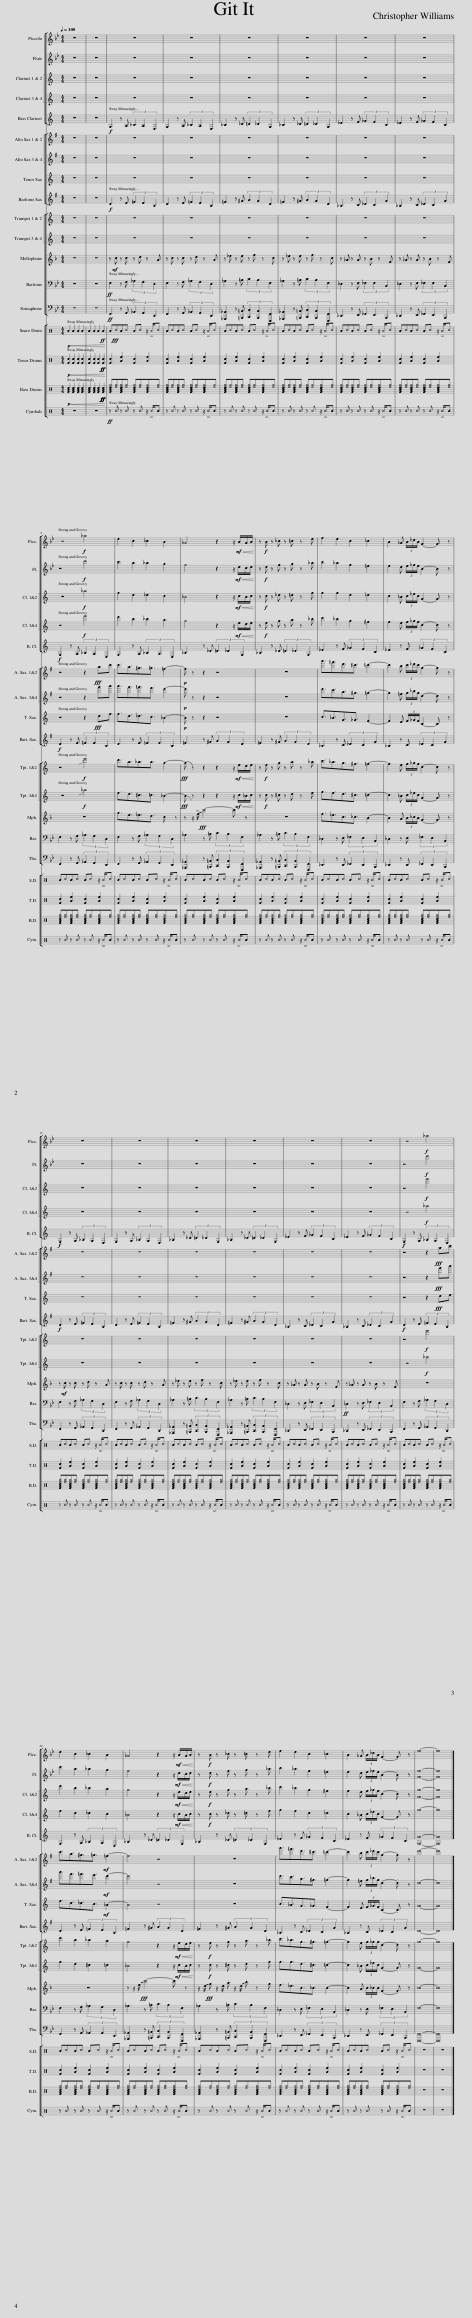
X:1
%%score [ 1 2 [ 3 4 ] 5 ] [ [ 6 7 ] 8 9 ] [ [ 10 11 ] 12 13 14 ] [ 15 16 17 18 ]
L:1/8
Q:1/4=100
M:4/4
I:linebreak $
K:Bb
V:1 treble transpose=12
V:2 treble
V:3 treble transpose=-2
V:4 treble transpose=-2
V:5 treble transpose=-14
V:6 treble transpose=-9
V:7 treble transpose=-9
V:8 treble transpose=-14
V:9 treble transpose=-21
V:10 treble transpose=-2
V:11 treble transpose=-2
V:12 treble transpose=-7
V:13 bass
V:14 bass
V:15 perc
K:none
V:16 perc
K:none
V:17 perc
K:none
V:18 perc
K:none
V:1
 z8 | z8 | z8 | z8 | z8 | %5
 z8 | z8 | z8 |$ z4!f! _a4 | e2 c2 _c2 B2 | %10
 _A4 z2 z/!mf!!<(! B/A/B/!<)! | z!f! B z _c z =c z e | f2 e2 c2 _c2 | B2 _A (3B/_d/B/ F2- F z |$ z8 | %15
 z8 | z8 | z8 | z8 | z8 | %20
 z4!f! _a4 |$ e2 c2 _c2 B2 | _A4 z2 z/!mf!!<(! B/A/B/!<)! | z!f! B z _c z =c z e | f2 e2 c2 _c2 | %25
 B2 _A (3B/_d/B/ F2- .F z | f8- | f8 |] %28
V:2
 z8 | z8 | z8 | z8 | z8 | %5
 z8 | z8 | z8 |$ z4!f! d'4 | c'2 a2 _a2 g2 | %10
 f4 z2 z/!mf!!<(! d/c/d/!<)! | z!f! d z f z g z _a | b2 _a2 f2 =e2 | e2 d (3e/_f/e/ B2- B z |$ z8 | %15
 z8 | z8 | z8 | z8 | z8 | %20
 z4!f! d'4 |$ c'2 a2 _a2 g2 | f4 z2 z/!mf!!<(! d/c/d/!<)! | z!f! d z f z g z _a | b2 _a2 f2 =e2 | %25
 e2 d (3e/_f/e/ B2- .B z | [Ff]8- | [Ff]8 |] %28
V:3
[K:C] z8 | z8 | z8 | z8 | z8 | %5
 z8 | z8 | z8 |$ z4!f! _b4 | f2 d2 _d2 c2 | %10
 _B4 z2 z/!mf!!<(! c/B/c/!<)! | z!f! c z _d z =d z f | g2 f2 d2 _d2 | c2 _B (3c/_e/c/ G2- G z |$ z8 | %15
 z8 | z8 | z8 | z8 | z8 | %20
 z4!f! e'4 |$ d'2 b2 _b2 a2 | g4 z2 z/!mf!!<(! e/d/e/!<)! | z!f! e z g z a z _b | c'2 _b2 g2 ^f2 | %25
 f2 e (3f/_g/f/ c2- .c z | [Gg]8- | [Gg]8 |] %28
V:4
[K:C] z8 | z8 | z8 | z8 | z8 | %5
 z8 | z8 | z8 |$ z4!f! e'4 | d'2 b2 _b2 a2 | %10
 g4 z2 z/!mf!!<(! e/d/e/!<)! | z!f! e z g z a z _b | c'2 _b2 g2 ^f2 | f2 e (3f/_g/f/ c2- c z |$ z8 | %15
 z8 | z8 | z8 | z8 | z8 | %20
 z4!f! _b4 |$ f2 d2 _d2 c2 | _B4 z2 z/!mf!!<(! c/B/c/!<)! | z!f! c z _d z =d z f | g2 f2 d2 _d2 | %25
 c2 _B (3c/_e/c/ G2- .G z | g8- | g8 |] %28
V:5
[K:C] z8 | z8 |!f! G,2 z A, (3_B,2 A,2 E,2 | G,2 z A, (3_B,2 A,2 E,2 | _B,2 z _D (3=D2 _D2 G,2 | %5
 _B,2 z _D (3=D2 _D2 G,2 | _E2 z F (3_G2 F2 C2 | _E2 z F (3_G2 F2 C2 |$!f! G,2 z A, (3_B,2 A,2 E,2 | G,2 z A, (3_B,2 A,2 E,2 | %10
 _B,2 z _D (3=D2 _D2 G,2 | _B,2 z _D (3=D2 _D2 G,2 | _E2 z F (3_G2 F2 C2 | _E2 z F (3_G2 F2 C2 |$!f! G,2 z A, (3_B,2 A,2 E,2 | %15
 G,2 z A, (3_B,2 A,2 E,2 | _B,2 z _D (3=D2 _D2 G,2 | _B,2 z _D (3=D2 _D2 G,2 | _E2 z F (3_G2 F2 C2 | _E2 z F (3_G2 F2 C2 | %20
!f! G,2 z A, (3_B,2 A,2 E,2 |$ G,2 z A, (3_B,2 A,2 E,2 | _B,2 z _D (3=D2 _D2 G,2 | _B,2 z _D (3=D2 _D2 G,2 | _E2 z F (3_G2 F2 C2 | %25
 _E2 z F (3_G2 F2 C2 | [G,G]8- | [G,G]8 |] %28
V:6
[K:G] z8 | z8 | z8 | z8 | z8 | %5
 z8 | z8 | z8 |$ z4 z2!fff! ac' | c'3/2a3/2^g3/2=g3/2 =f2- | %10
!p! f z z2 z4 | z8 | g'3/2=f'3/2d'3/2^c'3/2 =c'2- | c'2 b (3c'/_d'/c'/ g2- g z |$ z8 | %15
 z8 | z8 | z8 | z8 | z8 | %20
 z4 z2!fff! ac' |$ c'3/2a3/2^g3/2=g3/2!mf! =f2- | f4 z4 | z8 | g'3/2=f'3/2d'3/2^c'3/2 =c'2- | %25
 c'2 b (3c'/_d'/c'/ g2- .g z | d'8- | d'8 |] %28
V:7
[K:G] z8 | z8 | z8 | z8 | z8 | %5
 z8 | z8 | z8 |$ z4 z2 f'a' | a'3/2f'3/2=f'3/2e'3/2 d'2- | %10
!p! d' z z2 z4 | z8 | d'3/2c'3/2a3/2^g3/2 =g2- | g2 =f (3g/_b/g/ d2- d z |$ z8 | %15
 z8 | z8 | z8 | z8 | z8 | %20
 z4 z2!fff! f'a' |$ a'3/2f'3/2=f'3/2e'3/2!mf! d'2- | d'4 z4 | z8 | d'3/2c'3/2a3/2^g3/2 =g2- | %25
 g2 =f (3g/_b/g/ d2- .d z | d8- | d8 |] %28
V:8
[K:C] z8 | z8 | z8 | z8 | z8 | %5
 z8 | z8 | z8 |$ z4 z2!fff! df | f3/2d3/2_d3/2c3/2 _B2- | %10
!p! B z z2 z4 | z8 | c3/2_B3/2G3/2_G3/2 F2- | F2 E (3F/_G/F/ C2- C z |$ z8 | %15
 z8 | z8 | z8 | z8 | z8 | %20
 z4 z2!fff! df |$ f3/2d3/2_d3/2c3/2!mf! _B2- | B4 z4 | z8 | c3/2_B3/2G3/2_G3/2 F2- | %25
 F2 E (3F/_G/F/ C2- .C z | G8- | G8 |] %28
V:9
[K:G] z8 | z8 |!f! D2 z E (3=F2 E2 B,2 | D2 z E (3=F2 E2 B,2 | =F2 z ^G (3A2 G2 D2 | %5
 =F2 z ^G (3A2 G2 D2 | _B,2 z C (3_D2 C2 G2 | _B,2 z C (3_D2 C2 G2 |$!f! D2 z E (3=F2 E2 B,2 | D2 z E (3=F2 E2 B,2 | %10
 =F2 z ^G (3A2 G2 D2 | =F2 z ^G (3A2 G2 D2 | _B,2 z C (3_D2 C2 G2 | _B,2 z C (3_D2 C2 G2 |$!f! D2 z E (3=F2 E2 B,2 | %15
 D2 z E (3=F2 E2 B,2 | =F2 z ^G (3A2 G2 D2 | =F2 z ^G (3A2 G2 D2 | _B,2 z C (3_D2 C2 G2 | _B,2 z C (3_D2 C2 G2 | %20
!f! D2 z E (3=F2 E2 B,2 |$ D2 z E (3=F2 E2 B,2 | =F2 z ^G (3A2 G2 D2 | =F2 z ^G (3A2 G2 D2 | _B,2 z C (3_D2 C2 G2 | %25
 _B,2 z C (3_D2 C2 G2 | D8- | D8 |] %28
V:10
[K:C] z8 | z8 | z8 | z8 | z8 | %5
 z8 | z8 | z8 |$ z4!f! !slide!e'4 | d'3/2b3/2_b3/2a3/2 g2- | %10
!fff! (g z z2) z2 z/!mf!!<(! e/d/e/!<)! | z!f! e z g z a z _b | c'3/2_b3/2g3/2^f3/2 =f2- | f2 e (3f/_g/f/ c2- c z |$ z8 | %15
 z8 | z8 | z8 | z8 | z8 | %20
 z4!f! e'4 |$ d'2 b2 _b2 a2 | g4 z2 z/!mf!!<(! e/d/e/!<)! | z!f! e z g z a z _b | c'3/2_b3/2g3/2^f3/2 =f2- | %25
 f2 e (3f/_g/f/ c2- .c z | g8- | g8 |] %28
V:11
[K:C] z8 | z8 | z8 | z8 | z8 | %5
 z8 | z8 | z8 |$ z4!f! !slide!_b4 | f3/2d3/2^c3/2=c3/2 _B2- | %10
!fff! B z z2 z2 z/!mf!!<(! c/_B/c/!<)! | z!f! c z ^c z d z f | g3/2f3/2d3/2^c3/2 =c2- | c2 _B (3c/_e/c/ G2- G z |$ z8 | %15
 z8 | z8 | z8 | z8 | z8 | %20
 z4!f! _b4 |$ f2 d2 ^c2 =c2 | _B4 z2 z/!mf!!<(! c/B/c/!<)! | z!f! c z ^c z d z f | g3/2f3/2d3/2^c3/2 =c2- | %25
 c2 _B (3c/_e/c/ G2- .G z | G8- | G8 |] %28
V:12
[K:F] z8 | z8 | z!mf! c z c z d z A | z c z c z d z A | z _e z e z f z c | %5
 z _e z e z f z c | z _A z A z B z F | z _A z A z B z F |$ z8 | g3/2e3/2_e3/2d3/2 c z | %10
 z z/ !~(!!>!f/!fff! !~)!c'4- c' z | z8 | f3/2_e3/2c3/2_c3/2 B2- | B2 A (3B/_c/B/ F2- F z |$ z!mf! c z c z d z A | %15
 z c z c z d z A | z _e z e z f z c | z _e z e z f z c | z _A z A z B z F | z _A z A z B z F | %20
 z8 |$ z8 | z z/ !~(!f/!fff! !~)!c'4- c' z | z/ !~(!e/!fff! !~)!g z/ !~(!e/ !~)!.a z/ !~(!e/ !~)!.b z g | f3/2_e3/2c3/2_c3/2 B2- | %25
 B2 A (3B/_c/B/ F2- .F z | c8- | c8 |] %28
V:13
 z8 | z8 |!ff! F,2 z G, (3_A,2 G,2 D,2 | F,2 z G, (3_A,2 G,2 D,2 | _A,2 z =B, (3C2 B,2 F,2 | %5
 _A,2 z =B, (3C2 B,2 F,2 | _D,2 z E, (3_F,2 E,2 B,,2 | _D,2 z E, (3_F,2 E,2 B,,2 |$ F,2 z G, (3_A,2 G,2 D,2 | F,2 z G, (3_A,2 G,2 D,2 | %10
 _A,2 z =B, (3C2 B,2 F,2 | _A,2 z =B, (3C2 B,2 F,2 | _D,2 z E, (3_F,2 E,2 B,,2 | _D,2 z E, (3_F,2 E,2 B,,2 |$ F,2 z G, (3_A,2 G,2 D,2 | %15
 F,2 z G, (3_A,2 G,2 D,2 | _A,2 z =B, (3C2 B,2 F,2 | _A,2 z =B, (3C2 B,2 F,2 | _D,2 z E, (3_F,2 E,2 B,,2 |!ff! _D,2 z E, (3_F,2 E,2 B,,2 | %20
 F,2 z G, (3_A,2 G,2 D,2 |$ F,2 z G, (3_A,2 G,2 D,2 | _A,2 z =B, (3C2 B,2 F,2 | _A,2 z =B, (3C2 B,2 F,2 | _D,2 z E, (3_F,2 E,2 B,,2 | %25
 _D,2 z E, (3_F,2 E,2 B,,2 | F,8- | F,8 |] %28
V:14
 z8 | z8 |!ff! F,,2 z G,, (3_A,,2 G,,2 D,,2 | F,,2 z G,, (3_A,,2 G,,2 D,,2 | [_A,,,_A,,]2 z [=B,,,=B,,] (3[C,,C,]2 [B,,,B,,]2 [F,,,F,,]2 | %5
 [_A,,,_A,,]2 z [=B,,,=B,,] (3[C,,C,]2 [B,,,B,,]2 [F,,,F,,]2 | _D,,2 z E,, (3_F,,2 E,,2 B,,,2 | _D,,2 z E,, (3_F,,2 E,,2 B,,,2 |$ F,,2 z G,, (3_A,,2 G,,2 D,,2 | F,,2 z G,, (3_A,,2 G,,2 D,,2 | %10
 [_A,,,_A,,]2 z [=B,,,=B,,] (3[C,,C,]2 [B,,,B,,]2 [F,,,F,,]2 | [_A,,,_A,,]2 z [=B,,,=B,,] (3[C,,C,]2 [B,,,B,,]2 [F,,,F,,]2 | _D,,2 z E,, (3_F,,2 E,,2 B,,,2 | _D,,2 z E,, (3_F,,2 E,,2 B,,,2 |$ F,,2 z G,, (3_A,,2 G,,2 D,,2 | %15
 F,,2 z G,, (3_A,,2 G,,2 D,,2 | [_A,,,_A,,]2 z [=B,,,=B,,] (3[C,,C,]2 [B,,,B,,]2 [F,,,F,,]2 | [_A,,,_A,,]2 z [=B,,,=B,,] (3[C,,C,]2 [B,,,B,,]2 [F,,,F,,]2 | _D,,2 z E,, (3_F,,2 E,,2 B,,,2 | _D,,2 z E,, (3_F,,2 E,,2 B,,,2 | %20
 F,,2 z G,, (3_A,,2 G,,2 D,,2 |$ F,,2 z G,, (3_A,,2 G,,2 D,,2 | [_A,,,_A,,]2 z [=B,,,=B,,] (3[C,,C,]2 [B,,,B,,]2 [F,,,F,,]2 | [_A,,,_A,,]2 z [=B,,,=B,,] (3[C,,C,]2 [B,,,B,,]2 [F,,,F,,]2 | _D,,2 z E,, (3_F,,2 E,,2 B,,,2 | %25
 _D,,2 z E,, (3_F,,2 E,,2 B,,,2 | [F,,,F,,]8- | [F,,,F,,]8 |] %28
V:15
[K:C]!p!!<(! B2 B2 B2 B2 | B2 B2 B2!ff! B2!<)! | B!fff!^cB^c B^c z/ !>!^B/^c | B^cB^c B^c z/ !>!^B/^c | B^cB^c B^c z/ !>!^B/^c | %5
 B^cB^c B^c z/ !>!^B/^c | B^cB^c B^c z/ !>!^B/^c | B^cB^c B^c z/ !>!^B/^c |$ B^cB^c B^c z/ !>!^B/^c | B^cB^c B^c z/ !>!^B/^c | %10
 B^cB^c B^c z/ !>!^B/^c | B^cB^c B^c z/ !>!^B/^c | B^cB^c B^c z/ !>!^B/^c | B^cB^c B^c z/ !>!^B/^c |$ B^cB^c B^c z/ !>!^B/^c | %15
 B^cB^c B^c z/ !>!^B/^c | B^cB^c B^c z/ !>!^B/^c | B^cB^c B^c z/ !>!^B/^c | B^cB^c B^c z/ !>!^B/^c | B^cB^c B^c z/ !>!^B/^c | %20
 B^cB^c B^c z/ !>!^B/^c |$ B^cB^c B^c z/ !>!^B/^c | B^cB^c B^c z/ !>!^B/^c | B^cB^c B^c z/ !>!^B/^c | B^cB^c B^c z/ !>!^B/^c | %25
 B^cB^c B^c z/ !>!^B/^c | z8 | z8 |] %28
V:16
[K:C]!p!!<(! [Fc]2 [Fc]2 [Fc]2 [Fc]2 | [Fc]2 [Fc]2 [Fc]2!ff!!ff! [Fc]2!<)! | [Fc]2 [Ae]2 [Fc]2 [Ae]2 | [Fc]2 [Ae]2 [Fc]2 [Ae]2 | [Fc]2 [Ae]2 [Fc]2 [Ae]2 | %5
 [Fc]2 [Ae]2 [Fc]2 [Ae]2 | [Fc]2 [Ae]2 [Fc]2 [Ae]2 | [Fc]2 [Ae]2 [Fc]2 [Ae]2 |$ [Fc]2 [Ae]2 [Fc]2 [Ae]2 | [Fc]2 [Ae]2 [Fc]2 [Ae]2 | %10
 [Fc]2 [Ae]2 [Fc]2 [Ae]2 | [Fc]2 [Ae]2 [Fc]2 [Ae]2 | [Fc]2 [Ae]2 [Fc]2 [Ae]2 | [Fc]2 [Ae]2 [Fc]2 [Ae]2 |$ [Fc]2 [Ae]2 [Fc]2 [Ae]2 | %15
 [Fc]2 [Ae]2 [Fc]2 [Ae]2 | [Fc]2 [Ae]2 [Fc]2 [Ae]2 | [Fc]2 [Ae]2 [Fc]2 [Ae]2 | [Fc]2 [Ae]2 [Fc]2 [Ae]2 | [Fc]2 [Ae]2 [Fc]2 [Ae]2 | %20
 [Fc]2 [Ae]2 [Fc]2 [Ae]2 |$ [Fc]2 [Ae]2 [Fc]2 [Ae]2 | [Fc]2 [Ae]2 [Fc]2 [Ae]2 | [Fc]2 [Ae]2 [Fc]2 [Ae]2 | [Fc]2 [Ae]2 [Fc]2 [Ae]2 | %25
 [Fc]2 [Ae]2 [Fc]2 [Ae]2 | z8 | z8 |] %28
V:17
[K:C]!p!!<(! [FAc]2 [FAc]2 [FAc]2 [FAc]2 | [FAc]2 [FAc]2 [FAc]2!ff!!ff!!ff! [FAc]2!<)! | [FAc^e^g][^e^g][FAc^e^g][^e^g] [FAc^e^g][^e^g][FAc^e^g][^e^g] | [FAc^e^g][^e^g][FAc^e^g][^e^g] [FAc^e^g][^e^g][FAc^e^g][^e^g] | [FAc^e^g][^e^g][FAc^e^g][^e^g] [FAc^e^g][^e^g][FAc^e^g][^e^g] | %5
 [FAc^e^g][^e^g][FAc^e^g][^e^g] [FAc^e^g][^e^g][FAc^e^g][^e^g] | [FAc^e^g][^e^g][FAc^e^g][^e^g] [FAc^e^g][^e^g][FAc^e^g][^e^g] | [FAc^e^g][^e^g][FAc^e^g][^e^g] [FAc^e^g][^e^g][FAc^e^g][^e^g] |$ [FAc^e^g][^e^g][FAc^e^g][^e^g] [FAc^e^g][^e^g][FAc^e^g][^e^g] | [FAc^e^g][^e^g][FAc^e^g][^e^g] [FAc^e^g][^e^g][FAc^e^g][^e^g] | %10
 [FAc^e^g][^e^g][FAc^e^g][^e^g] [FAc^e^g][^e^g][FAc^e^g][^e^g] | [FAc^e^g][^e^g][FAc^e^g][^e^g] [FAc^e^g][^e^g][FAc^e^g][^e^g] | [FAc^e^g][^e^g][FAc^e^g][^e^g] [FAc^e^g][^e^g][FAc^e^g][^e^g] | [FAc^e^g][^e^g][FAc^e^g][^e^g] [FAc^e^g][^e^g][FAc^e^g][^e^g] |$ [FAc^e^g][^e^g][FAc^e^g][^e^g] [FAc^e^g][^e^g][FAc^e^g][^e^g] | %15
 [FAc^e^g][^e^g][FAc^e^g][^e^g] [FAc^e^g][^e^g][FAc^e^g][^e^g] | [FAc^e^g][^e^g][FAc^e^g][^e^g] [FAc^e^g][^e^g][FAc^e^g][^e^g] | [FAc^e^g][^e^g][FAc^e^g][^e^g] [FAc^e^g][^e^g][FAc^e^g][^e^g] | [FAc^e^g][^e^g][FAc^e^g][^e^g] [FAc^e^g][^e^g][FAc^e^g][^e^g] | [FAc^e^g][^e^g][FAc^e^g][^e^g] [FAc^e^g][^e^g][FAc^e^g][^e^g] | %20
 [FAc^e^g][^e^g][FAc^e^g][^e^g] [FAc^e^g][^e^g][FAc^e^g][^e^g] |$ [FAc^e^g][^e^g][FAc^e^g][^e^g] [FAc^e^g][^e^g][FAc^e^g][^e^g] | [FAc^e^g][^e^g][FAc^e^g][^e^g] [FAc^e^g][^e^g][FAc^e^g][^e^g] | [FAc^e^g][^e^g][FAc^e^g][^e^g] [FAc^e^g][^e^g][FAc^e^g][^e^g] | [FAc^e^g][^e^g][FAc^e^g][^e^g] [FAc^e^g][^e^g][FAc^e^g][^e^g] | %25
 [FAc^e^g][^e^g][FAc^e^g][^e^g] [FAc^e^g][^e^g][FAc^e^g][^e^g] | z8 | z8 |] %28
V:18
[K:C] z8 | z8 |!ff! z ^B z ^B z ^B z/ !>!^B/B | z ^B z ^B z ^B z/ !>!^B/B | z ^B z ^B z ^B z/ !>!^B/B | %5
 z ^B z ^B z ^B z/ !>!^B/B | z ^B z ^B z ^B z/ !>!^B/B | z ^B z ^B z ^B z/ !>!^B/B |$ z ^B z ^B z ^B z/ !>!^B/B | z ^B z ^B z ^B z/ !>!^B/B | %10
 z ^B z ^B z ^B z/ !>!^B/B | z ^B z ^B z ^B z/ !>!^B/B | z ^B z ^B z ^B z/ !>!^B/B | z ^B z ^B z ^B z/ !>!^B/B |$ z ^B z ^B z ^B z/ !>!^B/B | %15
 z ^B z ^B z ^B z/ !>!^B/B | z ^B z ^B z ^B z/ !>!^B/B | z ^B z ^B z ^B z/ !>!^B/B | z ^B z ^B z ^B z/ !>!^B/B | z ^B z ^B z ^B z/ !>!^B/B | %20
 z ^B z ^B z ^B z/ !>!^B/B |$ z ^B z ^B z ^B z/ !>!^B/B | z ^B z ^B z ^B z/ !>!^B/B | z ^B z ^B z ^B z/ !>!^B/B | z ^B z ^B z ^B z/ !>!^B/B | %25
 z ^B z ^B z ^B z/ !>!^B/B | z8 | z8 |] %28
